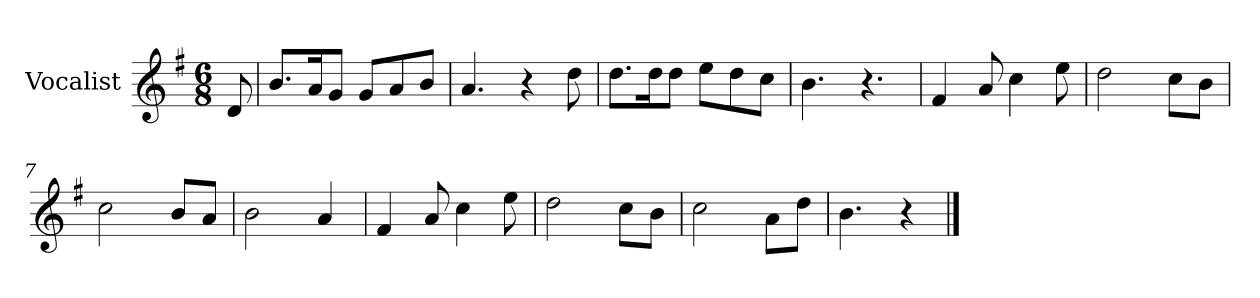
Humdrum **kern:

**kern
*part1
*staff1
*I"Vocalist
*k[f#]
*G:
*M6/8
=
8d
=1
8.bL
16aK
8gJ
8gL
8a
8bJ
=2
4.a
4r
8dd
=3
8.ddL
16ddK
8ddJ
8eeL
8dd
8ccJ
=4
4.b
4.r
=5
4f#
8a
4cc
8ee
=6
2dd
8ccL
8bJ
=7
2cc
8bL
8aJ
=8
2b
4a
=9
4f#
8a
4cc
8ee
=10
2dd
8ccL
8bJ
=11
2cc
8aL
8ddJ
=12
4.b
4r
==
*-
